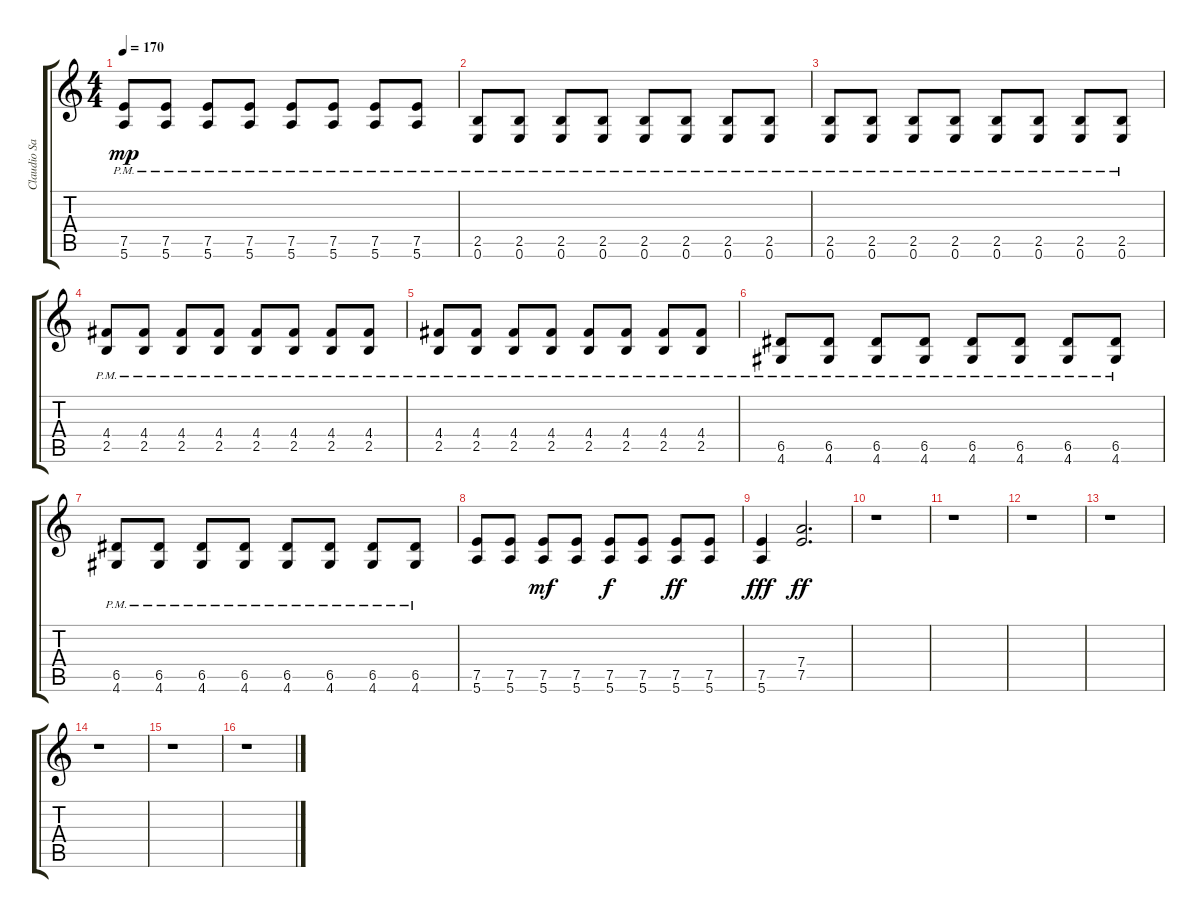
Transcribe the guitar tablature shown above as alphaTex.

\track ("Claudio Sanchez" "Claudio Sa") {instrument electricguitarmuted}
\staff {score tabs}
\tuning (E4 B3 G3 D3 A2 E2) {hide}
\ts (4 4)
\tempo 170
\clef g2
\ks c
(7.5{pm} 5.6{pm}).8{dy mp} (7.5{pm} 5.6{pm}).8 (7.5{pm} 5.6{pm}).8 (7.5{pm} 5.6{pm}).8 (7.5{pm} 5.6{pm}).8 (7.5{pm} 5.6{pm}).8 (7.5{pm} 5.6{pm}).8 (7.5{pm} 5.6{pm}).8 |
(2.5{pm} 0.6{pm}).8 (2.5{pm} 0.6{pm}).8 (2.5{pm} 0.6{pm}).8 (2.5{pm} 0.6{pm}).8 (2.5{pm} 0.6{pm}).8 (2.5{pm} 0.6{pm}).8 (2.5{pm} 0.6{pm}).8 (2.5{pm} 0.6{pm}).8 |
(2.5{pm} 0.6{pm}).8 (2.5{pm} 0.6{pm}).8 (2.5{pm} 0.6{pm}).8 (2.5{pm} 0.6{pm}).8 (2.5{pm} 0.6{pm}).8 (2.5{pm} 0.6{pm}).8 (2.5{pm} 0.6{pm}).8 (2.5{pm} 0.6{pm}).8 |
(4.4{pm} 2.5{pm}).8 (4.4{pm} 2.5{pm}).8 (4.4{pm} 2.5{pm}).8 (4.4{pm} 2.5{pm}).8 (4.4{pm} 2.5{pm}).8 (4.4{pm} 2.5{pm}).8 (4.4{pm} 2.5{pm}).8 (4.4{pm} 2.5{pm}).8 |
(4.4{pm} 2.5{pm}).8 (4.4{pm} 2.5{pm}).8 (4.4{pm} 2.5{pm}).8 (4.4{pm} 2.5{pm}).8 (4.4{pm} 2.5{pm}).8 (4.4{pm} 2.5{pm}).8 (4.4{pm} 2.5{pm}).8 (4.4{pm} 2.5{pm}).8 |
(6.5{pm} 4.6{pm}).8 (6.5{pm} 4.6{pm}).8 (6.5{pm} 4.6{pm}).8 (6.5{pm} 4.6{pm}).8 (6.5{pm} 4.6{pm}).8 (6.5{pm} 4.6{pm}).8 (6.5{pm} 4.6{pm}).8 (6.5{pm} 4.6{pm}).8 |
(6.5{pm} 4.6{pm}).8 (6.5{pm} 4.6{pm}).8 (6.5{pm} 4.6{pm}).8 (6.5{pm} 4.6{pm}).8 (6.5{pm} 4.6{pm}).8 (6.5{pm} 4.6{pm}).8 (6.5{pm} 4.6{pm}).8 (6.5{pm} 4.6{pm}).8 |
(7.5 5.6).8 (7.5 5.6).8 (7.5 5.6).8{dy mf} (7.5 5.6).8 (7.5 5.6).8{dy f} (7.5 5.6).8 (7.5 5.6).8{dy ff} (7.5 5.6).8 |
(7.5 5.6).4{dy fff} (7.4 7.5).2{d dy ff} |
r.1 |
r.1 |
r.1 |
r.1 |
r.1 |
r.1 |
r.1
